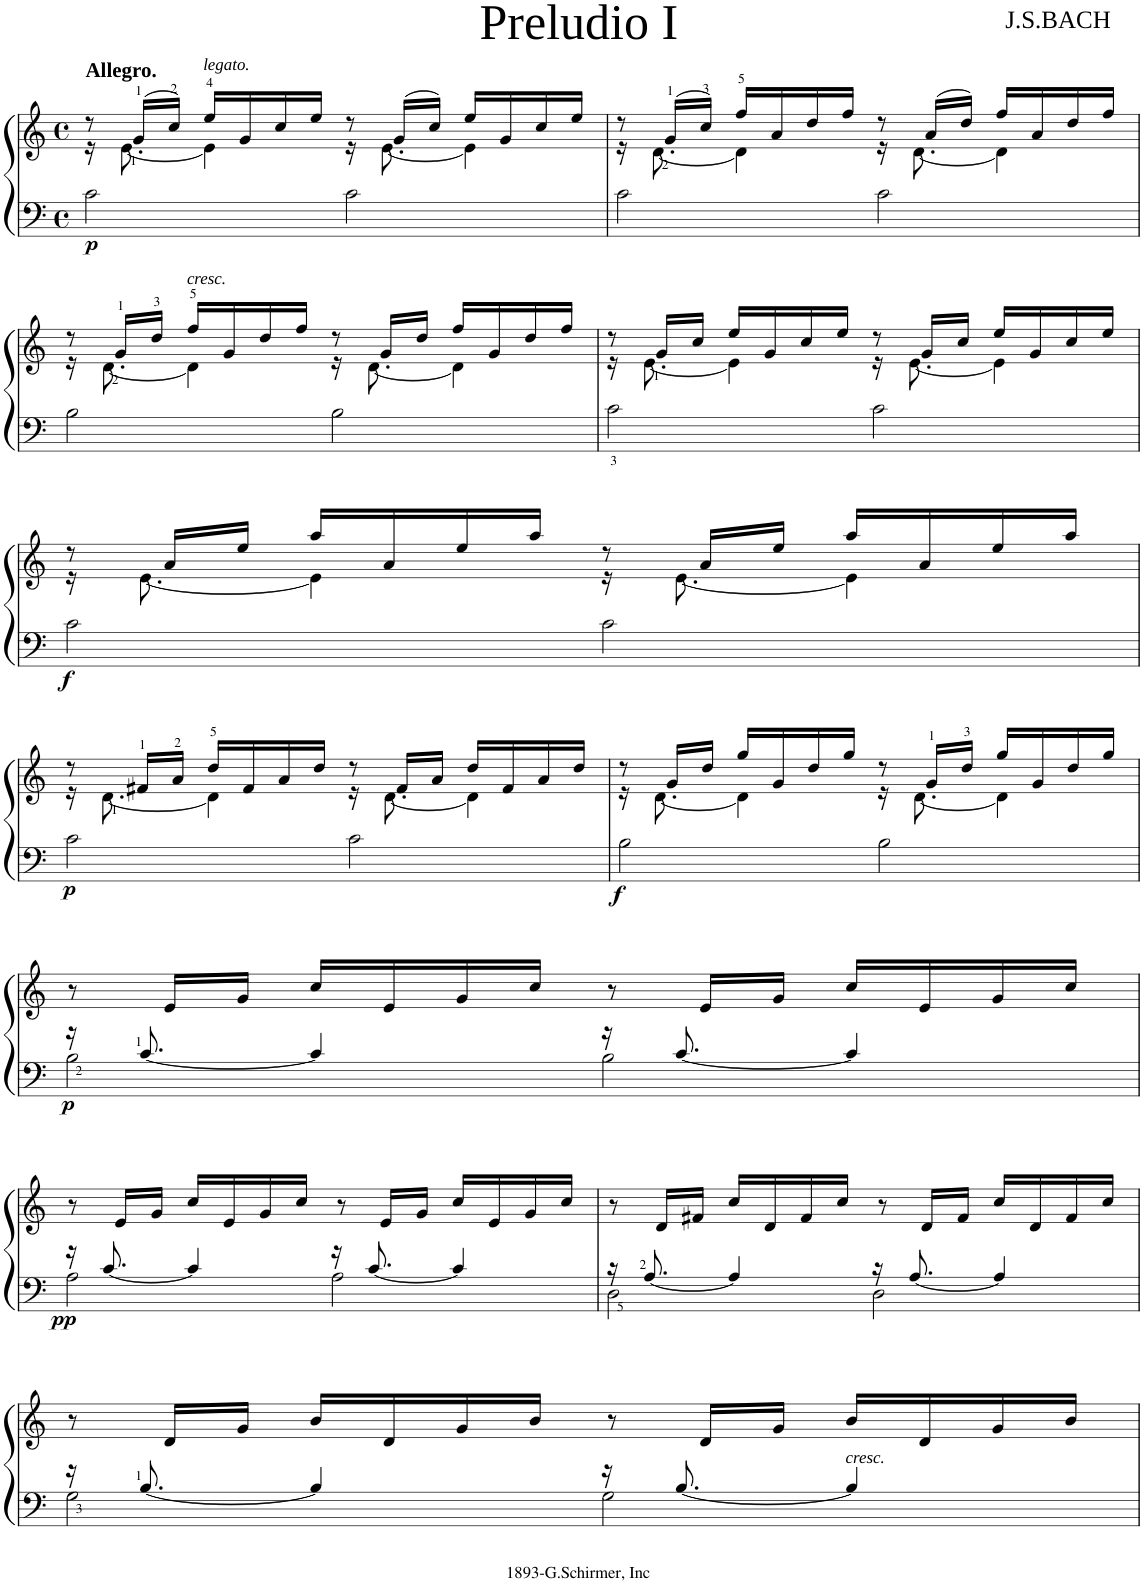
**kern	**kern	**dynam
*part1	*part1	*part1
*staff2	*staff1	*staff1/2
*I"Piano	*	*
*I'Pno	*	*
*clefF4	*clefG2	*
*k[]	*k[]	*
*M4/4	*M4/4	*
*met(c)	*met(c)	*
=1	=1	=1
*	*^	*
!	!LO:TX:a:B:t=Allegro.	!	!
!	!	!	!LO:DY:b=2
2c\	8r	16r	p
.	.	[<8.e\	.
.	(>16g/LL	.	.
.	16cc/JJ)	.	.
!	!LO:TX:a:i:t=legato.	!	!
.	16ee/LL	4e\]	.
.	16g/	.	.
.	16cc/	.	.
.	16ee/JJ	.	.
2c\	8r	16r	.
.	.	[<8.e\	.
.	(>16g/LL	.	.
.	16cc/JJ)	.	.
.	16ee/LL	4e\]	.
.	16g/	.	.
.	16cc/	.	.
.	16ee/JJ	.	.
=2	=2	=2	=2
2c\	8r	16r	.
.	.	[<8.d\	.
.	(>16g/LL	.	.
.	16cc/JJ)	.	.
.	16ff/LL	4d\]	.
.	16a/	.	.
.	16dd/	.	.
.	16ff/JJ	.	.
2c\	8r	16r	.
.	.	[<8.d\	.
.	(>16a/LL	.	.
.	16dd/JJ)	.	.
.	16ff/LL	4d\]	.
.	16a/	.	.
.	16dd/	.	.
.	16ff/JJ	.	.
!!LO:LB:g=z	!!
=3	=3	=3	=3
2B\	8r	16r	.
.	.	[<8.d\	.
.	16g/LL	.	.
.	16dd/JJ	.	.
!	!LO:TX:a:i:t=cresc.	!	!
.	16ff/LL	4d\]	.
.	16g/	.	.
.	16dd/	.	.
.	16ff/JJ	.	.
2B\	8r	16r	.
.	.	[<8.d\	.
.	16g/LL	.	.
.	16dd/JJ	.	.
.	16ff/LL	4d\]	.
.	16g/	.	.
.	16dd/	.	.
.	16ff/JJ	.	.
=4	=4	=4	=4
2c\	8r	16r	.
.	.	[<8.e\	.
.	16g/LL	.	.
.	16cc/JJ	.	.
.	16ee/LL	4e\]	.
.	16g/	.	.
.	16cc/	.	.
.	16ee/JJ	.	.
2c\	8r	16r	.
.	.	[<8.e\	.
.	16g/LL	.	.
.	16cc/JJ	.	.
.	16ee/LL	4e\]	.
.	16g/	.	.
.	16cc/	.	.
.	16ee/JJ	.	.
!!LO:LB:g=z	!!
=5	=5	=5	=5
!	!	!	!LO:DY:b=2
2c\	8r	16r	f
.	.	[<8.e\	.
.	16a/LL	.	.
.	16ee/JJ	.	.
.	16aa/LL	4e\]	.
.	16a/	.	.
.	16ee/	.	.
.	16aa/JJ	.	.
2c\	8r	16r	.
.	.	[<8.e\	.
.	16a/LL	.	.
.	16ee/JJ	.	.
.	16aa/LL	4e\]	.
.	16a/	.	.
.	16ee/	.	.
.	16aa/JJ	.	.
!!LO:LB:g=z	!!
=6	=6	=6	=6
!	!	!	!LO:DY:b=2
2c\	8r	16r	p
.	.	[<8.d\	.
.	16f#X/LL	.	.
.	16a/JJ	.	.
.	16dd/LL	4d\]	.
.	16f#/	.	.
.	16a/	.	.
.	16dd/JJ	.	.
2c\	8r	16r	.
.	.	[<8.d\	.
.	16f#/LL	.	.
.	16a/JJ	.	.
.	16dd/LL	4d\]	.
.	16f#/	.	.
.	16a/	.	.
.	16dd/JJ	.	.
=7	=7	=7	=7
!	!	!	!LO:DY:b=2
2B\	8r	16r	f
.	.	[<8.d\	.
.	16g/LL	.	.
.	16dd/JJ	.	.
.	16gg/LL	4d\]	.
.	16g/	.	.
.	16dd/	.	.
.	16gg/JJ	.	.
2B\	8r	16r	.
.	.	[<8.d\	.
.	16g/LL	.	.
.	16dd/JJ	.	.
.	16gg/LL	4d\]	.
.	16g/	.	.
.	16dd/	.	.
.	16gg/JJ	.	.
*	*v	*v	*
!!LO:LB:g=z
=8	=8	=8
*^	*	*
!	!	!	!LO:DY:b=2
16r	2B\	8r	p
[<8.c/	.	.	.
.	.	16e/LL	.
.	.	16g/JJ	.
4c/]	.	16cc/LL	.
.	.	16e/	.
.	.	16g/	.
.	.	16cc/JJ	.
16r	2B\	8r	.
[<8.c/	.	.	.
.	.	16e/LL	.
.	.	16g/JJ	.
4c/]	.	16cc/LL	.
.	.	16e/	.
.	.	16g/	.
.	.	16cc/JJ	.
!!LO:LB:g=z
=9	=9	=9	=9
!	!	!	!LO:DY:b=2
16r	2A\	8r	pp
[<8.c/	.	.	.
.	.	16e/LL	.
.	.	16g/JJ	.
4c/]	.	16cc/LL	.
.	.	16e/	.
.	.	16g/	.
.	.	16cc/JJ	.
16r	2A\	8r	.
[<8.c/	.	.	.
.	.	16e/LL	.
.	.	16g/JJ	.
4c/]	.	16cc/LL	.
.	.	16e/	.
.	.	16g/	.
.	.	16cc/JJ	.
=10	=10	=10	=10
16r	2D\	8r	.
[<8.A/	.	.	.
.	.	16d/LL	.
.	.	16f#X/JJ	.
4A/]	.	16cc/LL	.
.	.	16d/	.
.	.	16f#/	.
.	.	16cc/JJ	.
16r	2D\	8r	.
[<8.A/	.	.	.
.	.	16d/LL	.
.	.	16f#/JJ	.
4A/]	.	16cc/LL	.
.	.	16d/	.
.	.	16f#/	.
.	.	16cc/JJ	.
!!LO:LB:g=z
=11	=11	=11	=11
16r	2G\	8r	.
[<8.B/	.	.	.
.	.	16d/LL	.
.	.	16g/JJ	.
4B/]	.	16b/LL	.
.	.	16d/	.
.	.	16g/	.
.	.	16b/JJ	.
16r	2G\	8r	.
[<8.B/	.	.	.
.	.	16d/LL	.
.	.	16g/JJ	.
!LO:TX:a:i:t=cresc.	!	!	!
4B/]	.	16b/LL	.
.	.	16d/	.
.	.	16g/	.
.	.	16b/JJ	.
*v	*v	*	*
=	=	=
*-	*-	*-
